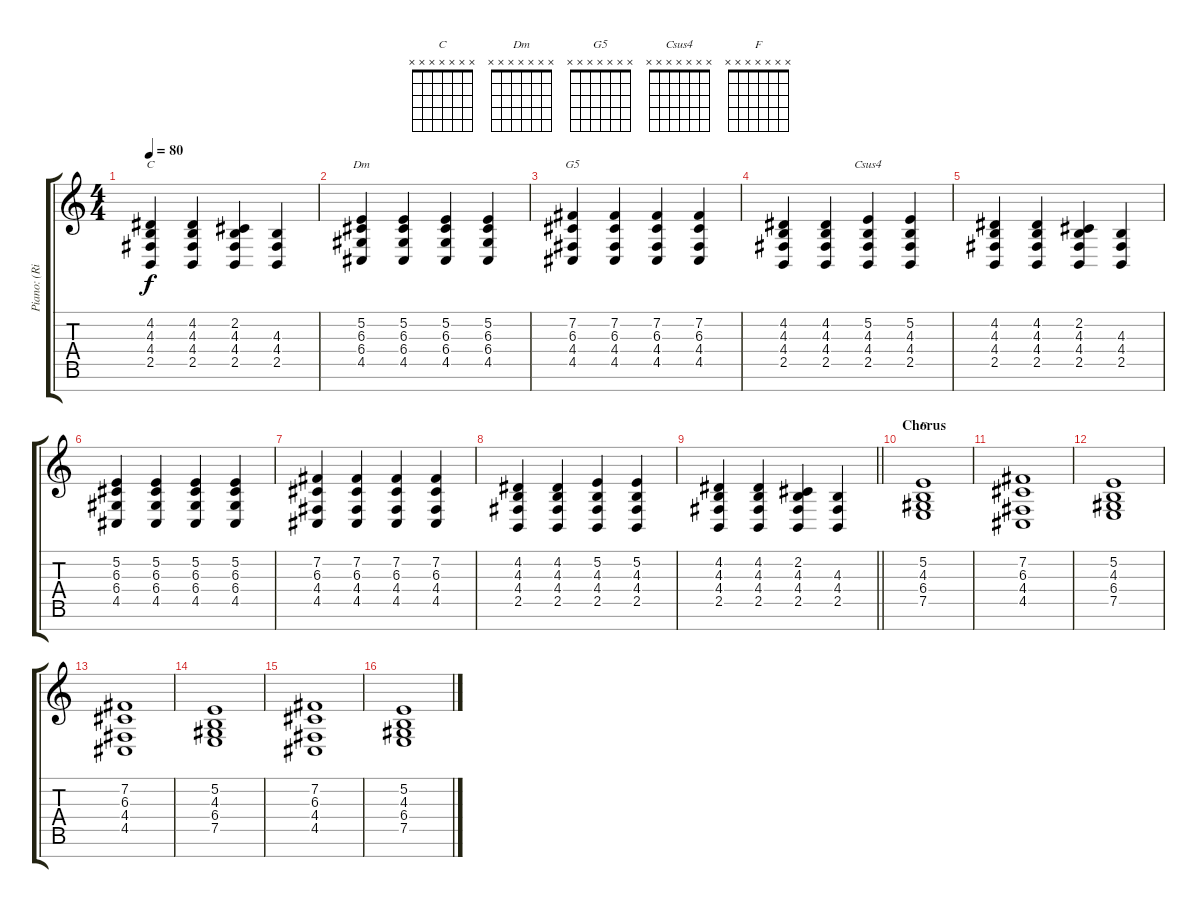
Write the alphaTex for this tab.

\track ("Piano: (Right Hand)" "Piano: (Ri") {instrument acousticgrandpiano}
\staff {score tabs}
\tuning (F4 B3 G3 D3 A2 E2 B1) {hide}
\chord ("C" x x x x x x x)
\chord ("Dm" x x x x x x x)
\chord ("G5" x x x x x x x)
\chord ("Csus4" x x x x x x x)
\chord ("F" x x x x x x x)
\ts (4 4)
\tempo 80
\clef g2
\ks c
(4.2 4.3 4.4 2.5).4{ch "C" dy f} (4.2 4.3 4.4 2.5).4 (2.2 4.3 4.4 2.5).4 (4.3 4.4 2.5).4 |
(5.2 6.3 6.4 4.5).4{ch "Dm"} (5.2 6.3 6.4 4.5).4 (5.2 6.3 6.4 4.5).4 (5.2 6.3 6.4 4.5).4 |
(7.2 6.3 4.4 4.5).4{ch "G5"} (7.2 6.3 4.4 4.5).4 (7.2 6.3 4.4 4.5).4 (7.2 6.3 4.4 4.5).4 |
(4.2 4.3 4.4 2.5).4 (4.2 4.3 4.4 2.5).4 (5.2 4.3 4.4 2.5).4{ch "Csus4"} (5.2 4.3 4.4 2.5).4 |
(4.2 4.3 4.4 2.5).4 (4.2 4.3 4.4 2.5).4 (2.2 4.3 4.4 2.5).4 (4.3 4.4 2.5).4 |
(5.2 6.3 6.4 4.5).4 (5.2 6.3 6.4 4.5).4 (5.2 6.3 6.4 4.5).4 (5.2 6.3 6.4 4.5).4 |
(7.2 6.3 4.4 4.5).4 (7.2 6.3 4.4 4.5).4 (7.2 6.3 4.4 4.5).4 (7.2 6.3 4.4 4.5).4 |
(4.2 4.3 4.4 2.5).4 (4.2 4.3 4.4 2.5).4 (5.2 4.3 4.4 2.5).4 (5.2 4.3 4.4 2.5).4 |
\barLineRight lightlight
(4.2 4.3 4.4 2.5).4 (4.2 4.3 4.4 2.5).4 (2.2 4.3 4.4 2.5).4 (4.3 4.4 2.5).4 |
\section ("" "Chorus")
(5.2 4.3 6.4 7.5).1{ch "F"} |
(7.2 6.3 4.4 4.5).1 |
(5.2 4.3 6.4 7.5).1 |
(7.2 6.3 4.4 4.5).1 |
(5.2 4.3 6.4 7.5).1 |
(7.2 6.3 4.4 4.5).1 |
(5.2 4.3 6.4 7.5).1
